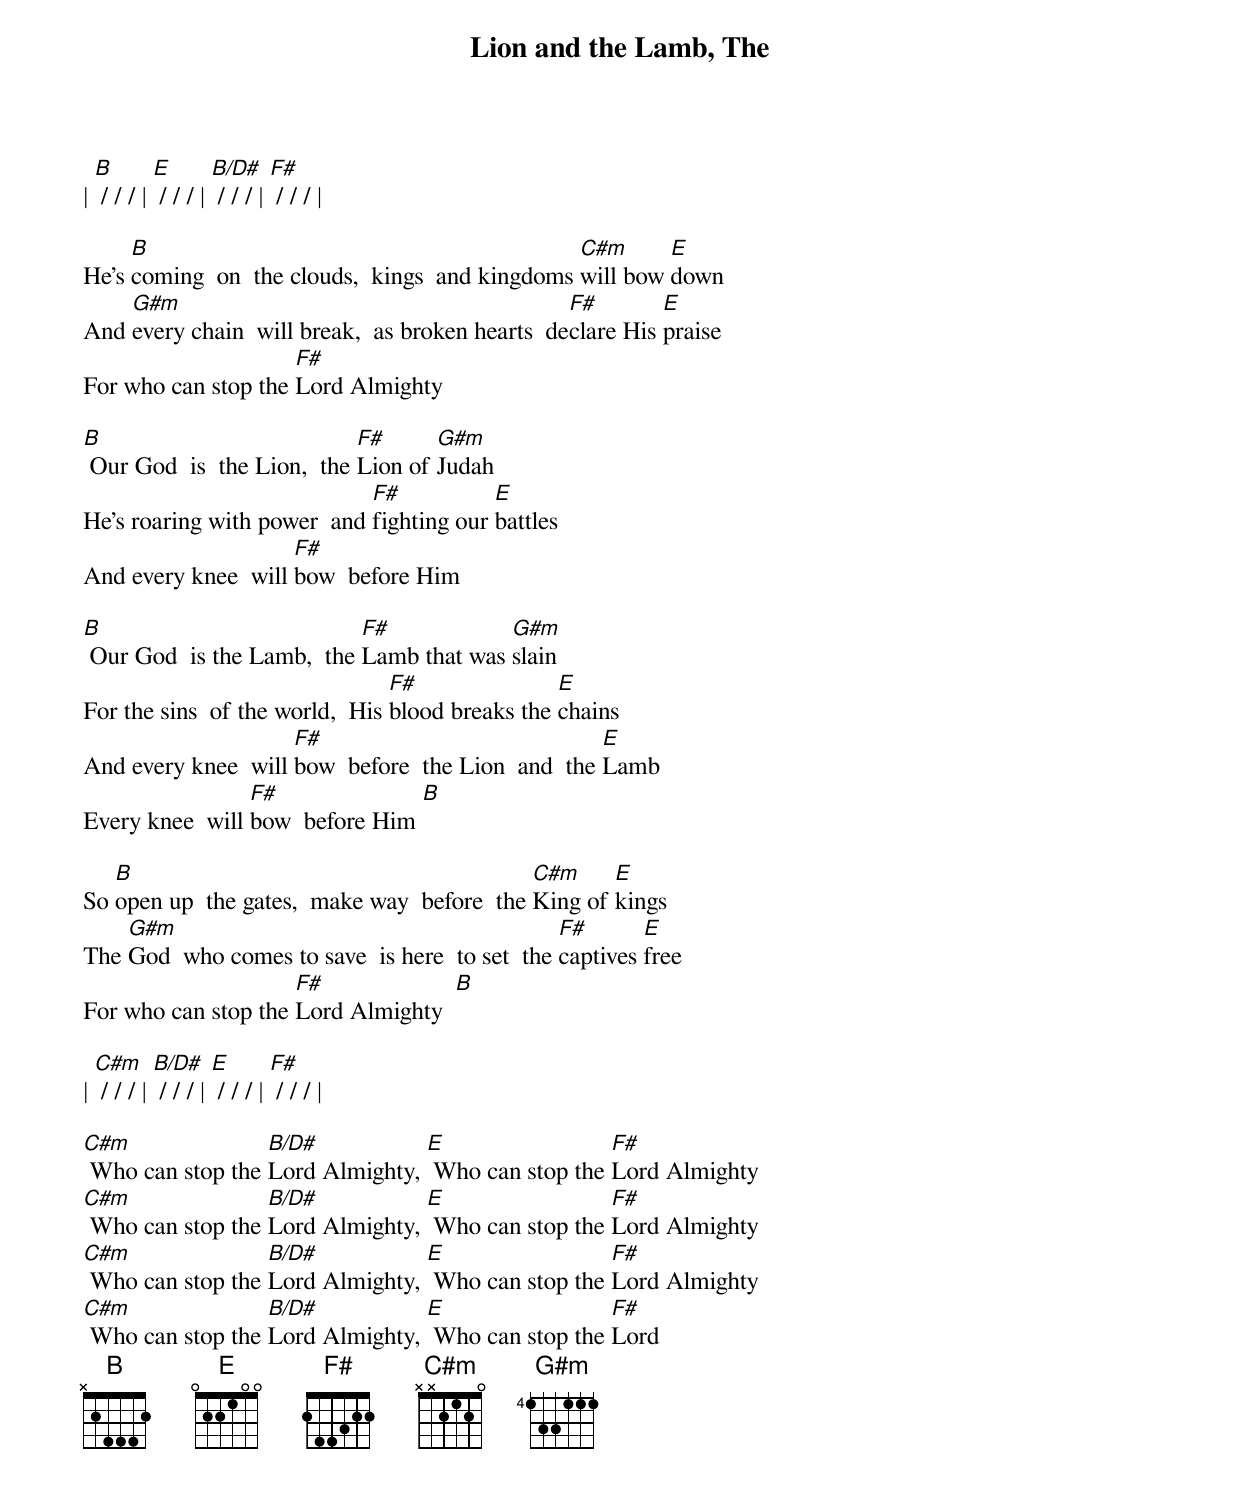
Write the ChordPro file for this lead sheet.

{title: Lion and the Lamb, The}
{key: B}
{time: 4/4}
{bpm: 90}
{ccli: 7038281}
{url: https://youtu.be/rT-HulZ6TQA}
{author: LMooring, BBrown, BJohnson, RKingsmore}
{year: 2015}
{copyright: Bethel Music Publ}

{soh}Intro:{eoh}
| [B] / / / | [E] / / / | [B/D#] / / / | [F#] / / / |

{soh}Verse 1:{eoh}
He's [B]coming  on  the clouds,  kings  and kingdoms [C#m]will bow [E]down
And [G#m]every chain  will break,  as broken hearts  de[F#]clare His [E]praise
For who can stop the [F#]Lord Almighty

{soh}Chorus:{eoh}
[B] Our God  is  the Lion,  the [F#]Lion of [G#m]Judah
He's roaring with power  and [F#]fighting our [E]battles
And every knee  will [F#]bow  before Him

[B] Our God  is the Lamb,  the [F#]Lamb that was [G#m]slain
For the sins  of the world,  His [F#]blood breaks the [E]chains
And every knee  will [F#]bow  before  the Lion  and  the [E]Lamb
Every knee  will [F#]bow  before Him [B]

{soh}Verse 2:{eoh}
So [B]open up  the gates,  make way  before  the [C#m]King of [E]kings
The [G#m]God  who comes to save  is here  to set  the [F#]captives [E]free
For who can stop the [F#]Lord Almighty  [B]

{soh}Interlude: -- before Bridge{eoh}
| [C#m] / / / | [B/D#] / / / | [E] / / / | [F#] / / / |

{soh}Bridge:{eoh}
[C#m] Who can stop the [B/D#]Lord Almighty, [E] Who can stop the [F#]Lord Almighty
[C#m] Who can stop the [B/D#]Lord Almighty, [E] Who can stop the [F#]Lord Almighty
[C#m] Who can stop the [B/D#]Lord Almighty, [E] Who can stop the [F#]Lord Almighty
[C#m] Who can stop the [B/D#]Lord Almighty, [E] Who can stop the [F#]Lord
